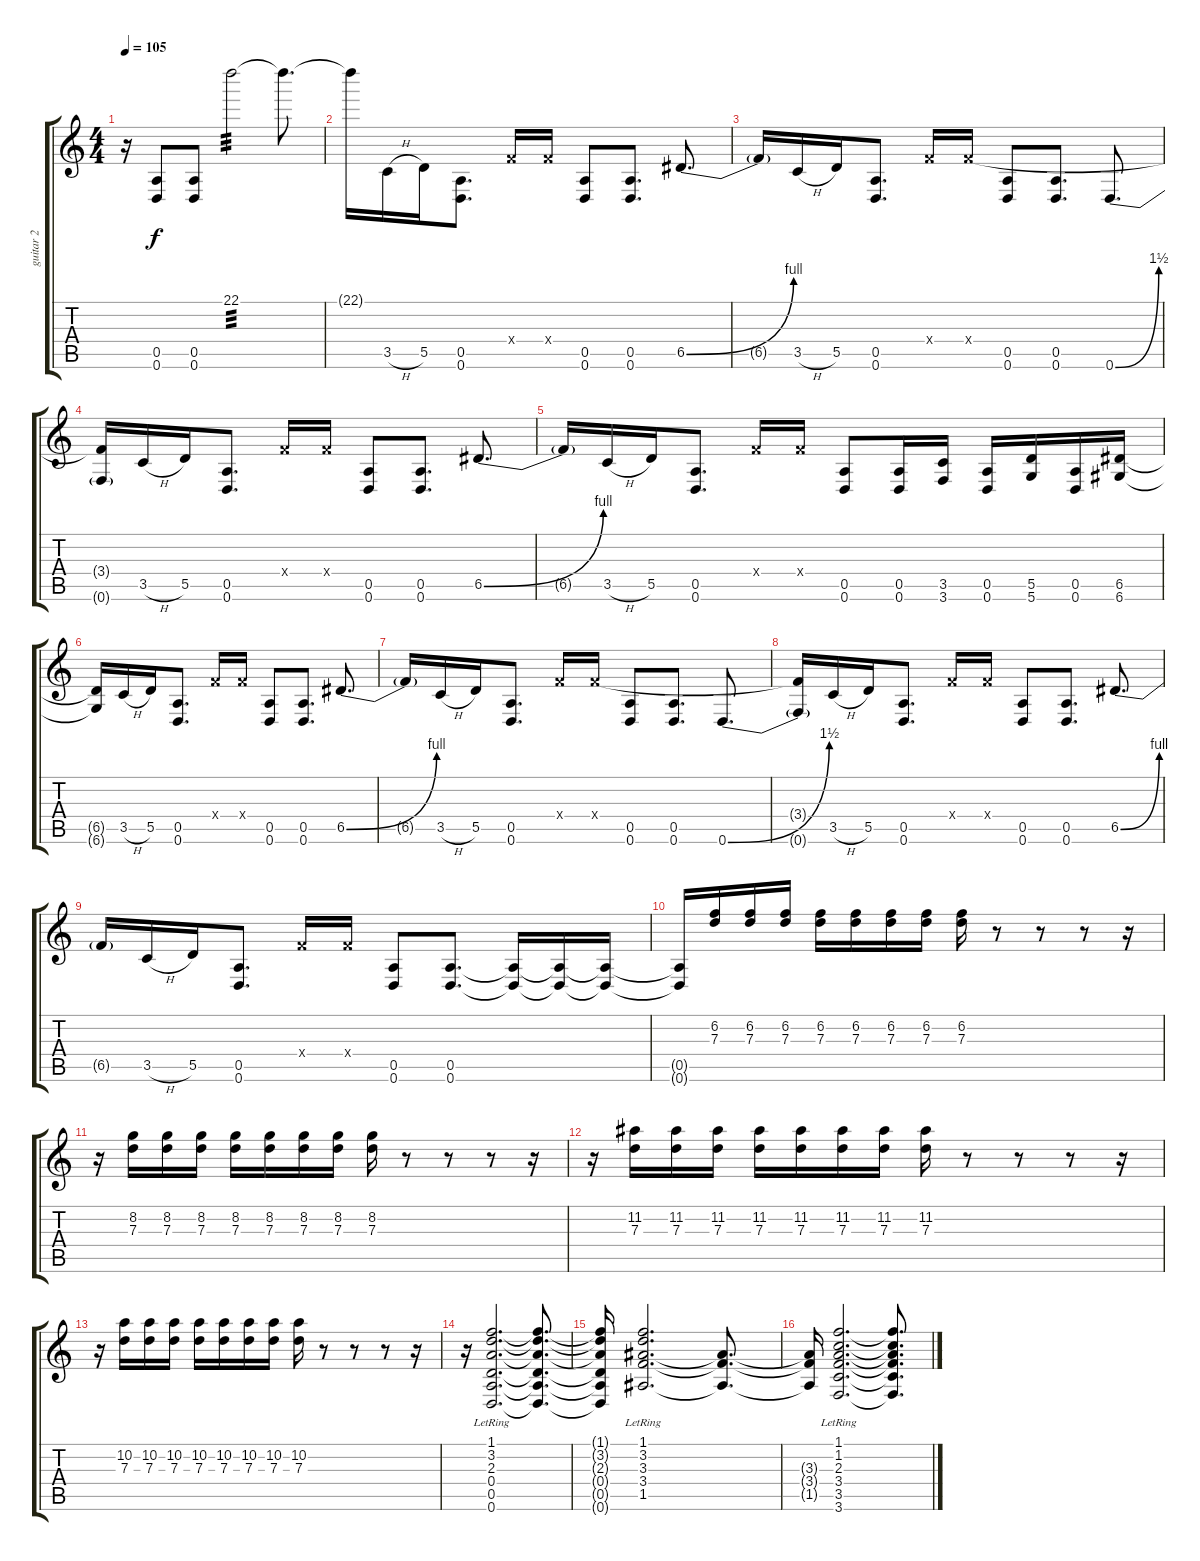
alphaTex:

\track ("guitar 2" "guitar 2") {instrument distortionguitar}
\staff {score tabs}
\tuning (E4 B3 G3 D3 A2 D2) {hide}
\ts (4 4)
\tempo 105
\clef g2
\ks c
r.16{dy f} (0.5 0.6).8 (0.5 0.6).8 22.1.2{tp 3} 22.1{t}.8{d} |
22.1{t}.16 3.5{h}.16 5.5.16 (0.5 0.6).8{d} 3.4{x}.16 3.4{x}.16 (0.5 0.6).8 (0.5 0.6).8{d} 6.5{be (bend 0 0 60 4)}.8{d} |
6.5{t}.16 3.5{h}.16 5.5.16 (0.5 0.6).8{d} 3.4{x}.16 3.4{x}.16 (0.5 0.6).8 (0.5 0.6).8{d} 0.6{be (bend 0 0 60 6)}.8{d} |
(3.4{t} 0.6{t}).16 3.5{h}.16 5.5.16 (0.5 0.6).8{d} 3.4{x}.16 3.4{x}.16 (0.5 0.6).8 (0.5 0.6).8{d} 6.5{be (bend 0 0 60 4)}.8{d} |
6.5{t}.16 3.5{h}.16 5.5.16 (0.5 0.6).8{d} 3.4{x}.16 3.4{x}.16 (0.5 0.6).8 (0.5 0.6).16 (3.5 3.6).16 (0.5 0.6).16 (5.5 5.6).16 (0.5 0.6).16 (6.5 6.6).16 |
(6.5{t} 6.6{t}).16 3.5{h}.16 5.5.16 (0.5 0.6).8{d} 3.4{x}.16 3.4{x}.16 (0.5 0.6).8 (0.5 0.6).8{d} 6.5{be (bend 0 0 60 4)}.8{d} |
6.5{t}.16 3.5{h}.16 5.5.16 (0.5 0.6).8{d} 3.4{x}.16 3.4{x}.16 (0.5 0.6).8 (0.5 0.6).8{d} 0.6{be (bend 0 0 60 6)}.8{d} |
(3.4{t} 0.6{t}).16 3.5{h}.16 5.5.16 (0.5 0.6).8{d} 3.4{x}.16 3.4{x}.16 (0.5 0.6).8 (0.5 0.6).8{d} 6.5{be (bend 0 0 60 4)}.8{d} |
6.5{t}.16 3.5{h}.16 5.5.16 (0.5 0.6).8{d} 3.4{x}.16 3.4{x}.16 (0.5 0.6).8 (0.5 0.6).8{d} (0.5{t} 0.6{t}).16 (0.5{t} 0.6{t}).16 (0.5{t} 0.6{t}).16 |
(0.5{t} 0.6{t}).16 (6.2 7.3).16 (6.2 7.3).16 (6.2 7.3).16 (6.2 7.3).16 (6.2 7.3).16 (6.2 7.3).16 (6.2 7.3).16 (6.2 7.3).16 r.8 r.8 r.8 r.16 |
r.16 (8.2 7.3).16 (8.2 7.3).16 (8.2 7.3).16 (8.2 7.3).16 (8.2 7.3).16 (8.2 7.3).16 (8.2 7.3).16 (8.2 7.3).16 r.8 r.8 r.8 r.16 |
r.16 (11.2 7.3).16 (11.2 7.3).16 (11.2 7.3).16 (11.2 7.3).16 (11.2 7.3).16 (11.2 7.3).16 (11.2 7.3).16 (11.2 7.3).16 r.8 r.8 r.8 r.16 |
r.16 (10.2 7.3).16 (10.2 7.3).16 (10.2 7.3).16 (10.2 7.3).16 (10.2 7.3).16 (10.2 7.3).16 (10.2 7.3).16 (10.2 7.3).16 r.8 r.8 r.8 r.16 |
r.16 (1.1{lr} 3.2{lr} 2.3{lr} 0.4{lr} 0.5{lr} 0.6{lr}).2{d} (1.1{t} 3.2{t} 2.3{t} 0.4{t} 0.5{t} 0.6{t}).8{d} |
(1.1{t} 3.2{t} 2.3{t} 0.4{t} 0.5{t} 0.6{t}).16 (1.1{lr} 3.2{lr} 3.3{lr} 3.4{lr} 1.5{lr}).2{d} (3.3{t} 3.4{t} 1.5{t}).8{d} |
(3.3{t} 3.4{t} 1.5{t}).16 (1.1 1.2 2.3 3.4{lr} 3.5{lr} 3.6{lr}).2{d} (1.1{t} 1.2{t} 2.3{t} 3.4{t} 3.5{t} 3.6{t}).8{d}
